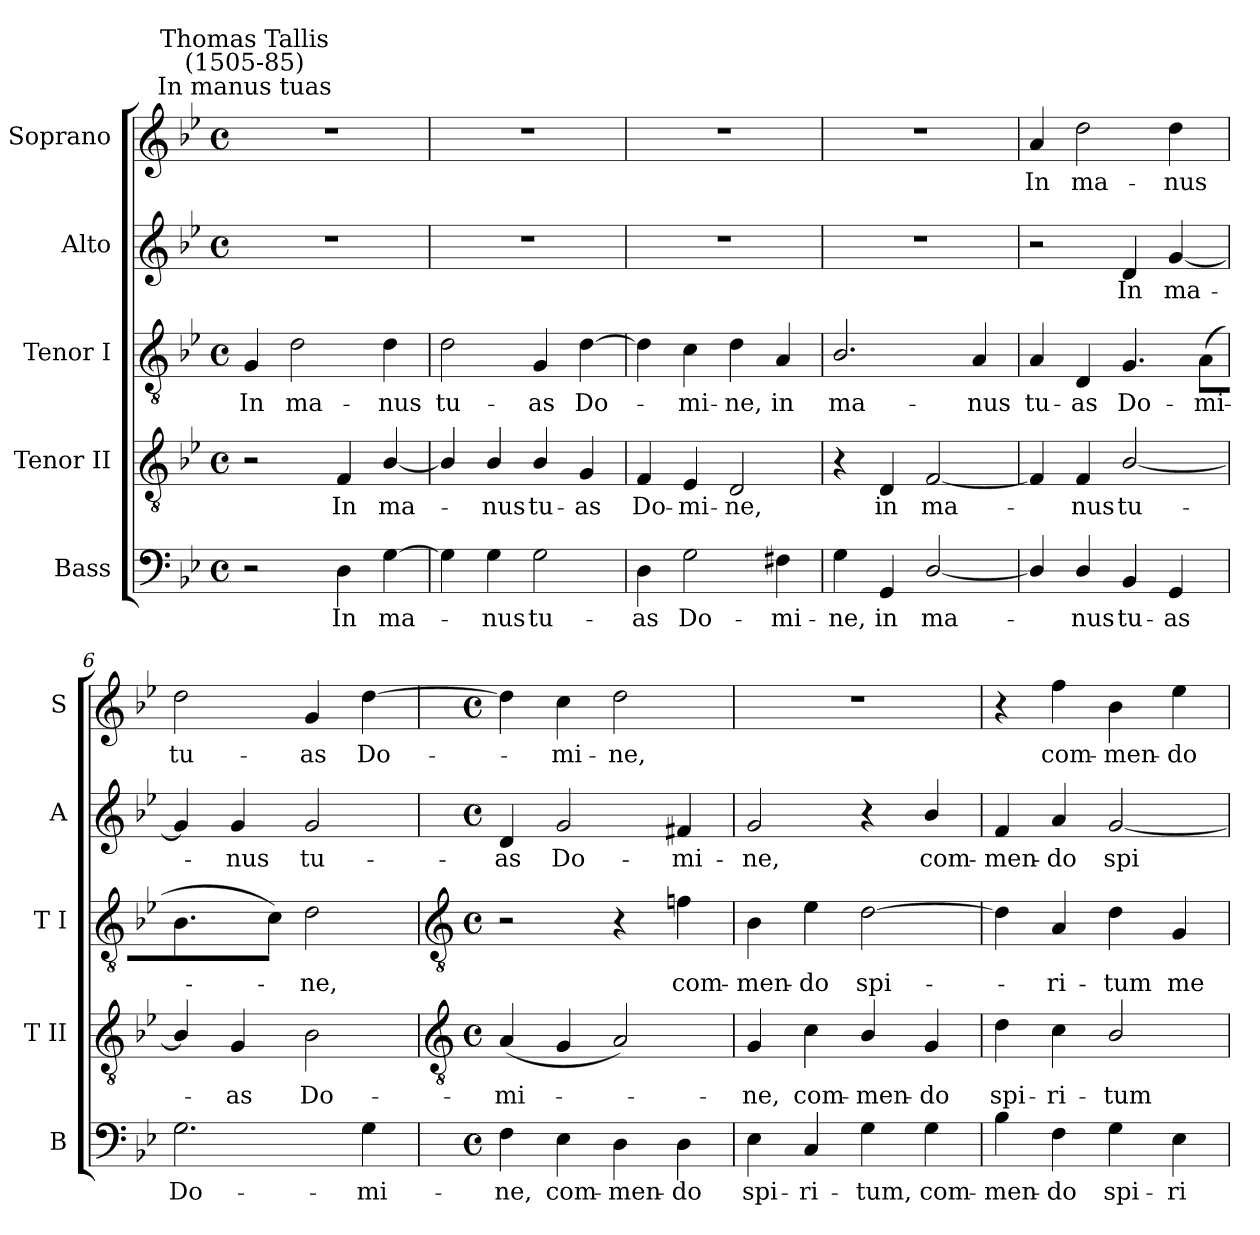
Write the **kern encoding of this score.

**kern	**text	**kern	**text	**kern	**text	**kern	**text	**kern	**text
*part5	*part5	*part4	*part4	*part3	*part3	*part2	*part2	*part1	*part1
*staff5	*staff5	*staff4	*staff4	*staff3	*staff3	*staff2	*staff2	*staff1	*staff1
*I"Bass	*	*I"Tenor II	*	*I"Tenor I	*	*I"Alto	*	*I"Soprano	*
*I'B	*	*I'T II	*	*I'T I	*	*I'A	*	*I'S	*
*clefF4	*	*clefGv2	*	*clefGv2	*	*clefG2	*	*clefG2	*
*k[b-e-]	*	*k[b-e-]	*	*k[b-e-]	*	*k[b-e-]	*	*k[b-e-]	*
*B-:	*	*B-:	*	*B-:	*	*B-:	*	*B-:	*
*M4/4	*	*M4/4	*	*M4/4	*	*M4/4	*	*M4/4	*
*met(c)	*	*met(c)	*	*met(c)	*	*met(c)	*	*met(c)	*
=1	=1	=1	=1	=1	=1	=1	=1	=1	=1
!	!	!	!	!	!	!	!	!LO:TX:a:cj:t=In manus tuas	!
!	!	!	!	!	!	!	!	!LO:TX:a:cj:t=Thomas Tallis\n(1505-85)	!
!	!	!	!	!	!LO:LY:b	!	!	!	!
2r	.	2r	.	4G	In	1r	.	1r	.
!	!	!	!	!	!LO:LY:b	!	!	!	!
.	.	.	.	2d	ma-	.	.	.	.
!	!LO:LY:b	!	!LO:LY:b	!	!	!	!	!	!
4D	In	4F	In	.	.	.	.	.	.
!	!LO:LY:b	!	!LO:LY:b	!	!LO:LY:b	!	!	!	!
[4G	ma-	[4B-/	ma-	4d	-nus	.	.	.	.
=2	=2	=2	=2	=2	=2	=2	=2	=2	=2
!	!	!	!	!	!LO:LY:b	!	!	!	!
4G]	.	4B-/]	.	2d	tu-	1r	.	1r	.
!	!LO:LY:b	!	!LO:LY:b	!	!	!	!	!	!
4G	nus	4B-/	nus	.	.	.	.	.	.
!	!LO:LY:b	!	!LO:LY:b	!	!LO:LY:b	!	!	!	!
2G	tu-	4B-/	tu-	4G	-as	.	.	.	.
!	!	!	!LO:LY:b	!	!LO:LY:b	!	!	!	!
.	.	4G	-as	[4d	Do-	.	.	.	.
=3	=3	=3	=3	=3	=3	=3	=3	=3	=3
!	!LO:LY:b	!	!LO:LY:b	!	!	!	!	!	!
4D	-as	4F	Do-	4d]	.	1r	.	1r	.
!	!LO:LY:b	!	!LO:LY:b	!	!LO:LY:b	!	!	!	!
2G	Do-	4E-	-mi-	4c	mi-	.	.	.	.
!	!	!	!LO:LY:b	!	!LO:LY:b	!	!	!	!
.	.	2D	-ne,	4d	-ne,	.	.	.	.
!	!LO:LY:b	!	!	!	!LO:LY:b	!	!	!	!
4F#X	-mi-	.	.	4A	in	.	.	.	.
=4	=4	=4	=4	=4	=4	=4	=4	=4	=4
!	!LO:LY:b	!	!	!	!LO:LY:b	!	!	!	!
4G	-ne,	4r	.	2.B-/	ma-	1r	.	1r	.
!	!LO:LY:b	!	!LO:LY:b	!	!	!	!	!	!
4GG	in	4D	in	.	.	.	.	.	.
!	!LO:LY:b	!	!LO:LY:b	!	!	!	!	!	!
[2D/	ma-	[2F	ma-	.	.	.	.	.	.
!	!	!	!	!	!LO:LY:b	!	!	!	!
.	.	.	.	4A	-nus	.	.	.	.
=5	=5	=5	=5	=5	=5	=5	=5	=5	=5
!	!	!	!	!	!LO:LY:b	!	!	!	!LO:LY:b
4D/]	.	4F]	.	4A	tu-	2r	.	4a	In
!	!LO:LY:b	!	!LO:LY:b	!	!LO:LY:b	!	!	!	!LO:LY:b
4D/	nus	4F	-nus	4D	-as	.	.	2dd	ma-
!	!LO:LY:b	!	!LO:LY:b	!	!LO:LY:b	!	!LO:LY:b	!	!
4BB-	tu-	[2B-/	tu-	4.G	Do-	4d	In	.	.
!	!LO:LY:b	!	!	!	!	!	!LO:LY:b	!	!LO:LY:b
4GG	-as	.	.	.	.	[4g	ma-	4dd	-nus
!	!	!	!	!	!LO:LY:b	!	!	!	!
.	.	.	.	(>8AL	-mi-	.	.	.	.
=6	=6	=6	=6	=6	=6	=6	=6	=6	=6
!	!LO:LY:b	!	!	!	!	!	!	!	!LO:LY:b
2.G	Do-	4B-/]	.	4.B-	.	4g]	.	2dd	tu-
!	!	!	!LO:LY:b	!	!	!	!LO:LY:b	!	!
.	.	4G	as	.	.	4g	nus	.	.
.	.	.	.	8cJ)	.	.	.	.	.
!	!	!	!LO:LY:b	!	!LO:LY:b	!	!LO:LY:b	!	!LO:LY:b
.	.	2B-	Do-	2d	ne,	2g	tu-	4g	-as
!	!LO:LY:b	!	!	!	!	!	!	!	!LO:LY:b
4G	-mi-	.	.	.	.	.	.	[4dd	Do-
!!LO:LB:g=z
=7	=7	=7	=7	=7	=7	=7	=7	=7	=7
*	*	*clefGv2	*	*clefGv2	*	*	*	*	*
*M4/4	*	*M4/4	*	*M4/4	*	*M4/4	*	*M4/4	*
*met(c)	*	*met(c)	*	*met(c)	*	*met(c)	*	*met(c)	*
!	!LO:LY:b	!	!LO:LY:b	!	!	!	!LO:LY:b	!	!
4F	-ne,	(<4A	-mi-	2r	.	4d	-as	4dd]	.
!	!LO:LY:b	!	!	!	!	!	!LO:LY:b	!	!LO:LY:b
4E-	com-	4G	.	.	.	2g	Do-	4cc	mi-
!	!LO:LY:b	!	!	!	!	!	!	!	!LO:LY:b
4D	-men-	2A)	.	4r	.	.	.	2dd	-ne,
!	!LO:LY:b	!	!	!	!LO:LY:b	!	!LO:LY:b	!	!
4D	-do	.	.	4fn	com-	4f#X	-mi-	.	.
=8	=8	=8	=8	=8	=8	=8	=8	=8	=8
!	!LO:LY:b	!	!LO:LY:b	!	!LO:LY:b	!	!LO:LY:b	!	!
4E-	spi-	4G	ne,	4B-	-men-	2g	-ne,	1r	.
!	!LO:LY:b	!	!LO:LY:b	!	!LO:LY:b	!	!	!	!
4C	-ri-	4c	com-	4e-	-do	.	.	.	.
!	!LO:LY:b	!	!LO:LY:b	!	!LO:LY:b	!	!	!	!
4G	-tum,	4B-/	-men-	[2d	spi-	4r	.	.	.
!	!LO:LY:b	!	!LO:LY:b	!	!	!	!LO:LY:b	!	!
4G	com-	4G	-do	.	.	4b-/	com-	.	.
=9	=9	=9	=9	=9	=9	=9	=9	=9	=9
!	!LO:LY:b	!	!LO:LY:b	!	!	!	!LO:LY:b	!	!
4B-	-men-	4d	spi-	4d]	.	4f	-men-	4r	.
!	!LO:LY:b	!	!LO:LY:b	!	!LO:LY:b	!	!LO:LY:b	!	!LO:LY:b
4F	-do	4c	-ri-	4A	ri-	4a	-do	4ff	com-
!	!LO:LY:b	!	!LO:LY:b	!	!LO:LY:b	!	!LO:LY:b	!	!LO:LY:b
4G	spi-	2B-/	-tum	4d	-tum	[2g	spi-	4b-	-men-
!	!LO:LY:b	!	!	!	!LO:LY:b	!	!	!	!LO:LY:b
4E-	-ri-	.	.	4G	me-	.	.	4ee-	-do
=	=	=	=	=	=	=	=	=	=
*-	*-	*-	*-	*-	*-	*-	*-	*-	*-
